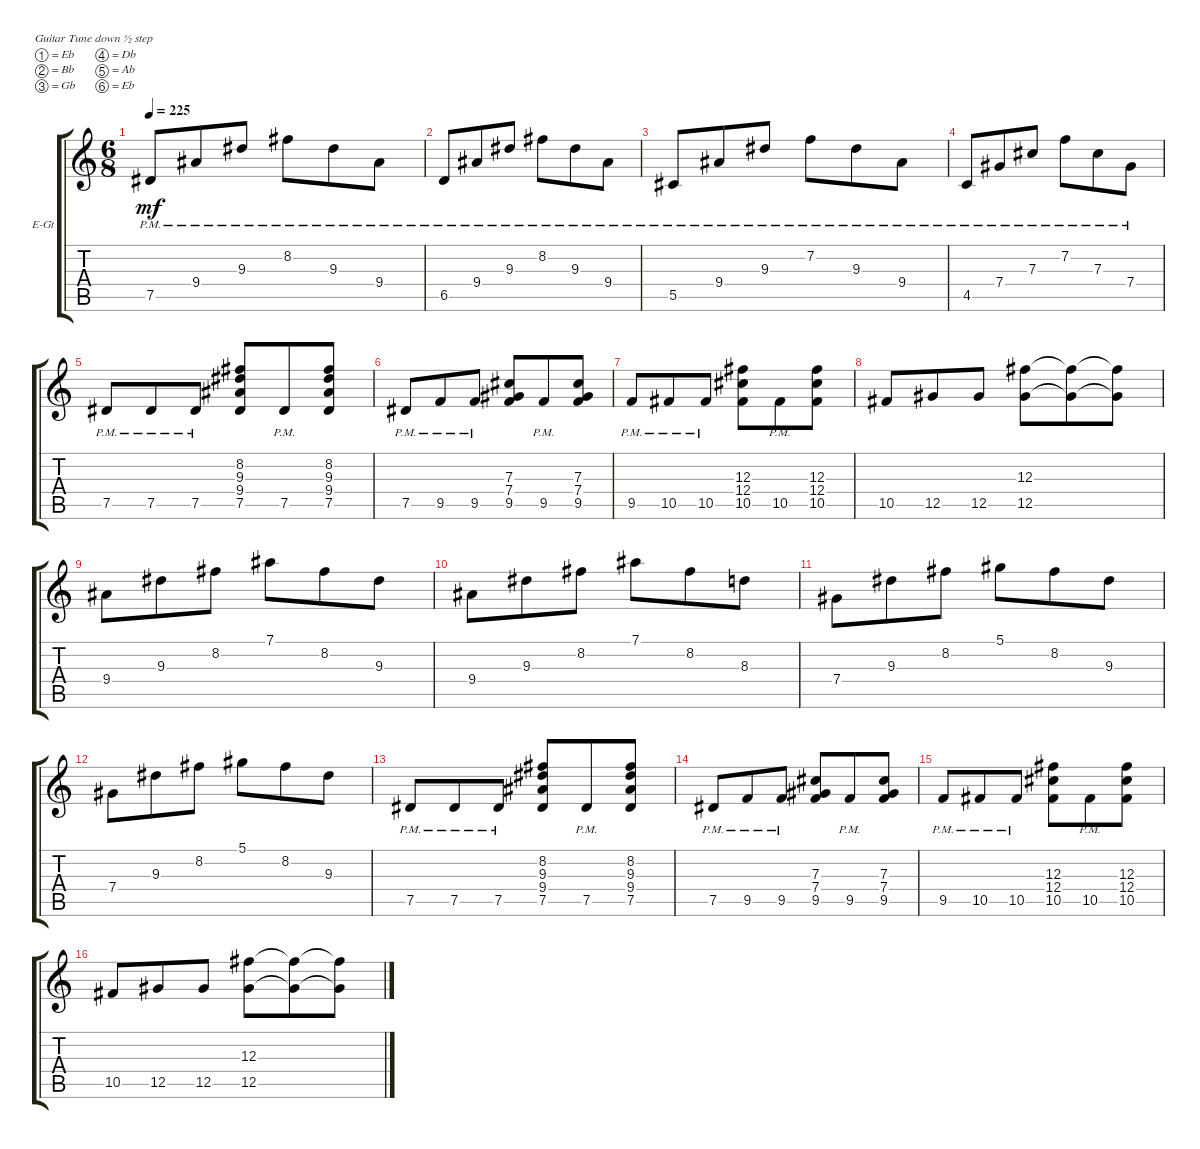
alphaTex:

\bracketExtendMode groupsimilarinstruments
\firstSystemTrackNameOrientation horizontal
\otherSystemsTrackNameOrientation horizontal
\track ("right" "E-Gt") {instrument distortionguitar}
\staff {score tabs}
\tuning (Eb4 Bb3 Gb3 Db3 Ab2 Eb2)
\ts (6 8)
\tempo 225
\clef g2
\ks c
7.5{pm}.8{dy mf} 9.4{pm}.8 9.3{pm}.8 8.2{pm}.8 9.3{pm}.8 9.4{pm}.8 |
6.5{pm}.8 9.4{pm}.8 9.3{pm}.8 8.2{pm}.8 9.3{pm}.8 9.4{pm}.8 |
5.5{pm}.8 9.4{pm}.8 9.3{pm}.8 7.2{pm}.8 9.3{pm}.8 9.4{pm}.8 |
4.5{pm}.8 7.4{pm}.8 7.3{pm}.8 7.2{pm}.8 7.3{pm}.8 7.4{pm}.8 |
7.5{pm}.8 7.5{pm}.8 7.5{pm}.8 (8.2 9.3 7.5 9.4).8 7.5{pm}.8 (8.2 9.3 7.5 9.4).8 |
7.5{pm}.8 9.5{pm}.8 9.5{pm}.8 (7.3 9.5 7.4).8 9.5{pm}.8 (9.5 7.3 7.4).8 |
9.5{pm}.8 10.5{pm}.8 10.5{pm}.8 (10.5 12.3 12.4).8 10.5{pm}.8 (10.5 12.3 12.4).8 |
10.5.8 12.5.8 12.5.8 (12.3 12.5).8 (12.3{t} 12.5{t}).8 (12.3{t} 12.5{t}).8 |
9.4.8 9.3.8 8.2.8 7.1.8 8.2.8 9.3.8 |
9.4.8 9.3.8 8.2.8 7.1.8 8.2.8 8.3.8 |
7.4.8 9.3.8 8.2.8 5.1.8 8.2.8 9.3.8 |
7.4.8 9.3.8 8.2.8 5.1.8 8.2.8 9.3.8 |
7.5{pm}.8 7.5{pm}.8 7.5{pm}.8 (8.2 9.3 7.5 9.4).8 7.5{pm}.8 (8.2 9.3 7.5 9.4).8 |
7.5{pm}.8 9.5{pm}.8 9.5{pm}.8 (7.3 9.5 7.4).8 9.5{pm}.8 (9.5 7.3 7.4).8 |
9.5{pm}.8 10.5{pm}.8 10.5{pm}.8 (10.5 12.3 12.4).8 10.5{pm}.8 (10.5 12.3 12.4).8 |
10.5.8 12.5.8 12.5.8 (12.3 12.5).8 (12.3{t} 12.5{t}).8 (12.3{t} 12.5{t}).8
